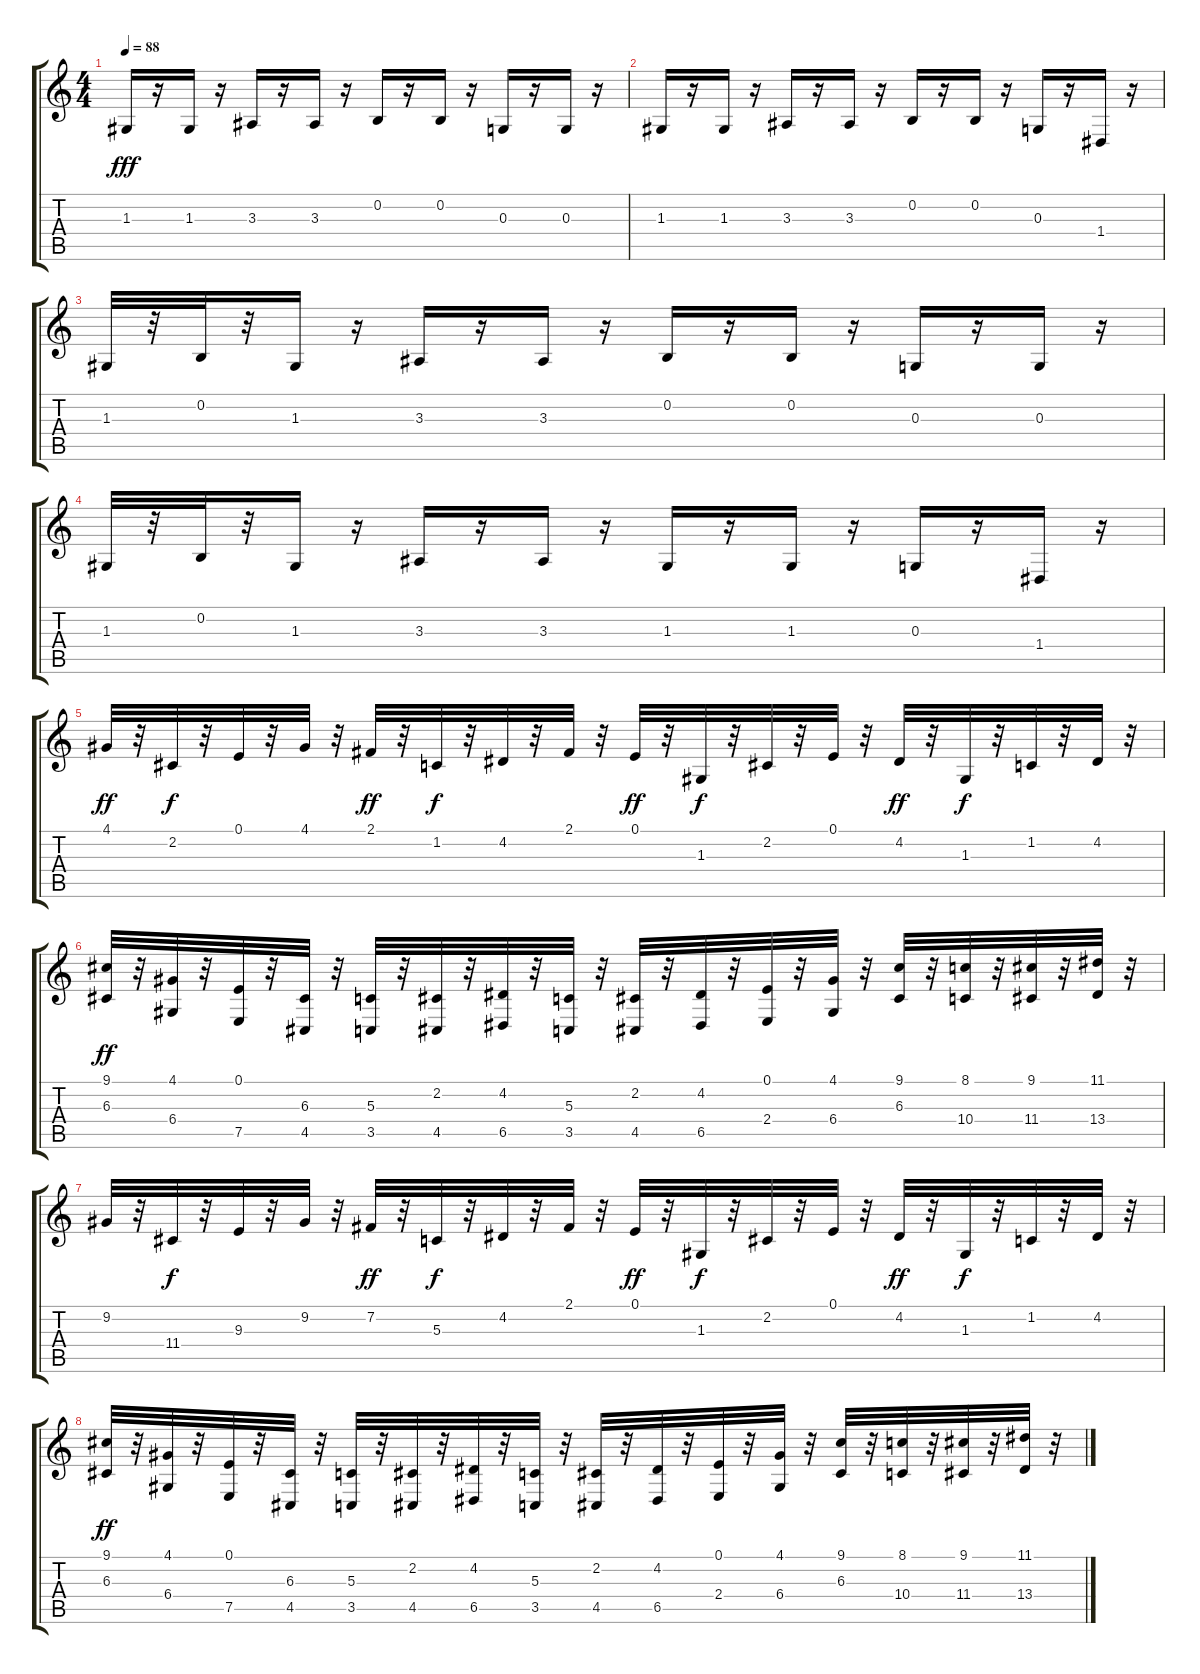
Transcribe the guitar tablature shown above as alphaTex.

\track "" {instrument stringensemble1}
\staff {score tabs}
\tuning (E4 B3 G3 D3 A2 E2) {hide}
\ts (4 4)
\tempo 88
\clef g2
\ks c
1.3.16{dy fff} r.16 1.3.16 r.16 3.3.16 r.16 3.3.16 r.16 0.2.16 r.16 0.2.16 r.16 0.3.16 r.16 0.3.16 r.16 |
1.3.16 r.16 1.3.16 r.16 3.3.16 r.16 3.3.16 r.16 0.2.16 r.16 0.2.16 r.16 0.3.16 r.16 1.4.16 r.16 |
1.3.32 r.32 0.2.32 r.32 1.3.16 r.16 3.3.16 r.16 3.3.16 r.16 0.2.16 r.16 0.2.16 r.16 0.3.16 r.16 0.3.16 r.16 |
1.3.32 r.32 0.2.32 r.32 1.3.16 r.16 3.3.16 r.16 3.3.16 r.16 1.3.16 r.16 1.3.16 r.16 0.3.16 r.16 1.4.16 r.16 |
4.1.32{dy ff} r.32 2.2.32{dy f} r.32 0.1.32 r.32 4.1.32 r.32 2.1.32{dy ff} r.32 1.2.32{dy f} r.32 4.2.32 r.32 2.1.32 r.32 0.1.32{dy ff} r.32 1.3.32{dy f} r.32 2.2.32 r.32 0.1.32 r.32 4.2.32{dy ff} r.32 1.3.32{dy f} r.32 1.2.32 r.32 4.2.32 r.32 |
(9.1 6.3).32{dy ff} r.32 (4.1 6.4).32 r.32 (0.1 7.5).32 r.32 (6.3 4.5).32 r.32 (5.3 3.5).32 r.32 (2.2 4.5).32 r.32 (4.2 6.5).32 r.32 (5.3 3.5).32 r.32 (2.2 4.5).32 r.32 (4.2 6.5).32 r.32 (0.1 2.4).32 r.32 (4.1 6.4).32 r.32 (9.1 6.3).32 r.32 (8.1 10.4).32 r.32 (9.1 11.4).32 r.32 (11.1 13.4).32 r.32 |
9.2.32 r.32 11.4.32{dy f} r.32 9.3.32 r.32 9.2.32 r.32 7.2.32{dy ff} r.32 5.3.32{dy f} r.32 4.2.32 r.32 2.1.32 r.32 0.1.32{dy ff} r.32 1.3.32{dy f} r.32 2.2.32 r.32 0.1.32 r.32 4.2.32{dy ff} r.32 1.3.32{dy f} r.32 1.2.32 r.32 4.2.32 r.32 |
(9.1 6.3).32{dy ff} r.32 (4.1 6.4).32 r.32 (0.1 7.5).32 r.32 (6.3 4.5).32 r.32 (5.3 3.5).32 r.32 (2.2 4.5).32 r.32 (4.2 6.5).32 r.32 (5.3 3.5).32 r.32 (2.2 4.5).32 r.32 (4.2 6.5).32 r.32 (0.1 2.4).32 r.32 (4.1 6.4).32 r.32 (9.1 6.3).32 r.32 (8.1 10.4).32 r.32 (9.1 11.4).32 r.32 (11.1 13.4).32 r.32
